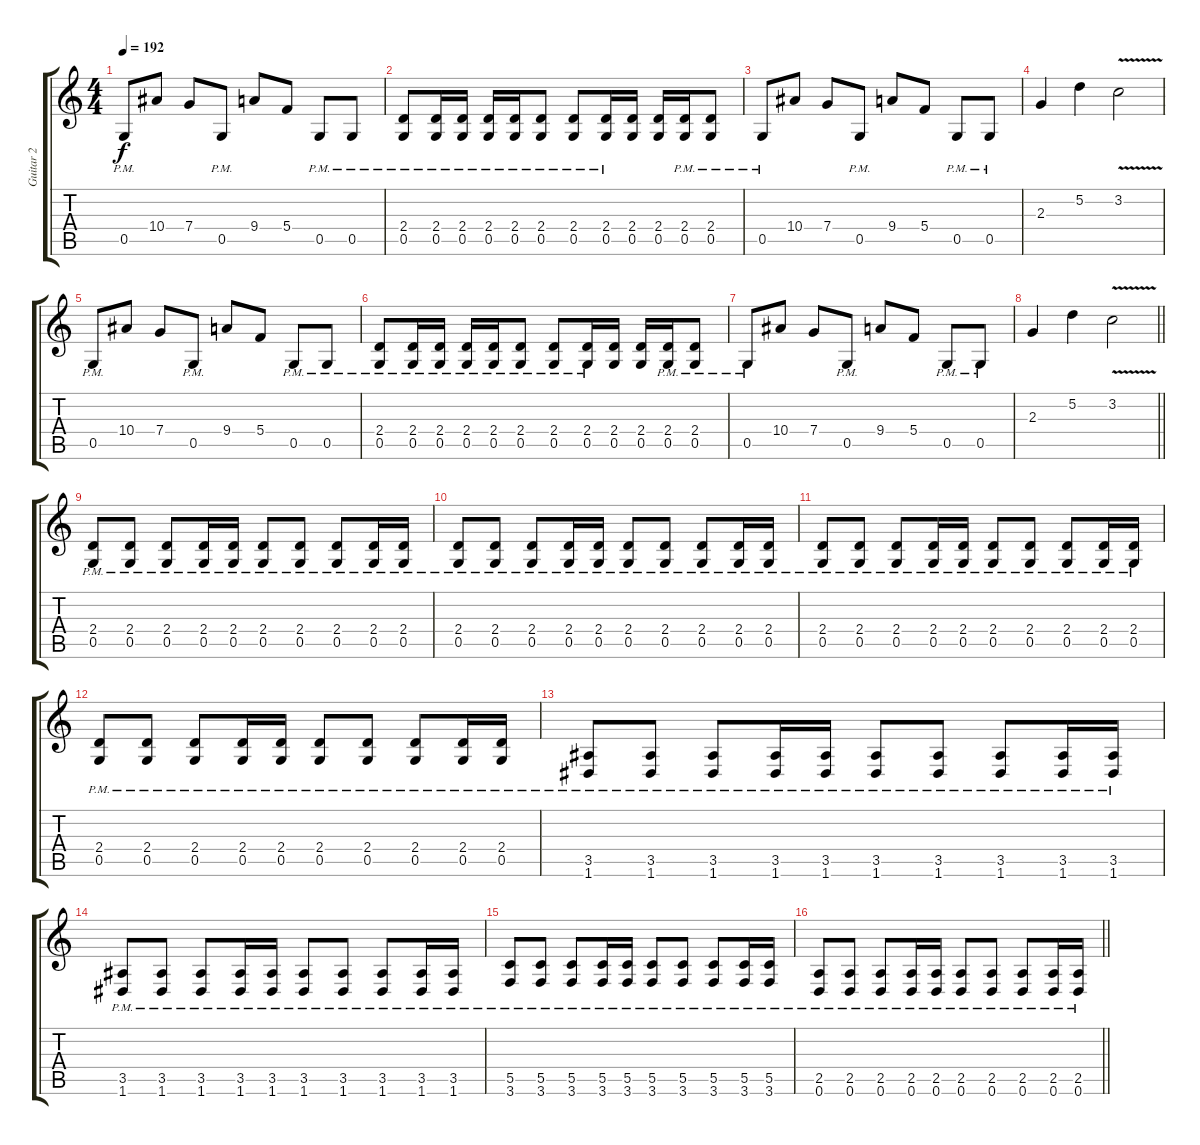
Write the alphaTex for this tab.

\track ("Guitar 2" "Guitar 2") {instrument distortionguitar}
\staff {score tabs}
\tuning (D4 A3 F3 C3 G2 D2) {hide}
\ts (4 4)
\tempo 192
\clef g2
\ks c
0.5{pm}.8{dy f} 10.4.8 7.4.8 0.5{pm}.8 9.4.8 5.4.8 0.5{pm}.8 0.5{pm}.8 |
(2.4{pm} 0.5{pm}).8 (2.4{pm} 0.5{pm}).16 (2.4{pm} 0.5{pm}).16 (2.4{pm} 0.5{pm}).16 (2.4{pm} 0.5{pm}).16 (2.4{pm} 0.5{pm}).8 (2.4{pm} 0.5{pm}).8 (2.4{pm} 0.5{pm}).16 (2.4 0.5).16 (2.4 0.5).16 (2.4{pm} 0.5{pm}).16 (2.4{pm} 0.5{pm}).8 |
0.5{pm}.8 10.4.8 7.4.8 0.5{pm}.8 9.4.8 5.4.8 0.5{pm}.8 0.5{pm}.8 |
2.3.4 5.2.4 3.2{v}.2 |
0.5{pm}.8 10.4.8 7.4.8 0.5{pm}.8 9.4.8 5.4.8 0.5{pm}.8 0.5{pm}.8 |
(2.4{pm} 0.5{pm}).8 (2.4{pm} 0.5{pm}).16 (2.4{pm} 0.5{pm}).16 (2.4{pm} 0.5{pm}).16 (2.4{pm} 0.5{pm}).16 (2.4{pm} 0.5{pm}).8 (2.4{pm} 0.5{pm}).8 (2.4{pm} 0.5{pm}).16 (2.4 0.5).16 (2.4 0.5).16 (2.4{pm} 0.5{pm}).16 (2.4{pm} 0.5{pm}).8 |
0.5{pm}.8 10.4.8 7.4.8 0.5{pm}.8 9.4.8 5.4.8 0.5{pm}.8 0.5{pm}.8 |
\barLineRight lightlight
2.3.4 5.2.4 3.2{v}.2 |
\section ("" "")
(2.4{pm} 0.5{pm}).8 (2.4{pm} 0.5{pm}).8 (2.4{pm} 0.5{pm}).8 (2.4{pm} 0.5{pm}).16 (2.4{pm} 0.5{pm}).16 (2.4{pm} 0.5{pm}).8 (2.4{pm} 0.5{pm}).8 (2.4{pm} 0.5{pm}).8 (2.4{pm} 0.5{pm}).16 (2.4{pm} 0.5{pm}).16 |
(2.4{pm} 0.5{pm}).8 (2.4{pm} 0.5{pm}).8 (2.4{pm} 0.5{pm}).8 (2.4{pm} 0.5{pm}).16 (2.4{pm} 0.5{pm}).16 (2.4{pm} 0.5{pm}).8 (2.4{pm} 0.5{pm}).8 (2.4{pm} 0.5{pm}).8 (2.4{pm} 0.5{pm}).16 (2.4{pm} 0.5{pm}).16 |
(2.4{pm} 0.5{pm}).8 (2.4{pm} 0.5{pm}).8 (2.4{pm} 0.5{pm}).8 (2.4{pm} 0.5{pm}).16 (2.4{pm} 0.5{pm}).16 (2.4{pm} 0.5{pm}).8 (2.4{pm} 0.5{pm}).8 (2.4{pm} 0.5{pm}).8 (2.4{pm} 0.5{pm}).16 (2.4{pm} 0.5{pm}).16 |
(2.4{pm} 0.5{pm}).8 (2.4{pm} 0.5{pm}).8 (2.4{pm} 0.5{pm}).8 (2.4{pm} 0.5{pm}).16 (2.4{pm} 0.5{pm}).16 (2.4{pm} 0.5{pm}).8 (2.4{pm} 0.5{pm}).8 (2.4{pm} 0.5{pm}).8 (2.4{pm} 0.5{pm}).16 (2.4{pm} 0.5{pm}).16 |
(3.5{pm} 1.6{pm}).8 (3.5{pm} 1.6{pm}).8 (3.5{pm} 1.6{pm}).8 (3.5{pm} 1.6{pm}).16 (3.5{pm} 1.6{pm}).16 (3.5{pm} 1.6{pm}).8 (3.5{pm} 1.6{pm}).8 (3.5{pm} 1.6{pm}).8 (3.5{pm} 1.6{pm}).16 (3.5{pm} 1.6{pm}).16 |
(3.5{pm} 1.6{pm}).8 (3.5{pm} 1.6{pm}).8 (3.5{pm} 1.6{pm}).8 (3.5{pm} 1.6{pm}).16 (3.5{pm} 1.6{pm}).16 (3.5{pm} 1.6{pm}).8 (3.5{pm} 1.6{pm}).8 (3.5{pm} 1.6{pm}).8 (3.5{pm} 1.6{pm}).16 (3.5{pm} 1.6{pm}).16 |
(5.5{pm} 3.6{pm}).8 (5.5{pm} 3.6{pm}).8 (5.5{pm} 3.6{pm}).8 (5.5{pm} 3.6{pm}).16 (5.5{pm} 3.6{pm}).16 (5.5{pm} 3.6{pm}).8 (5.5{pm} 3.6{pm}).8 (5.5{pm} 3.6{pm}).8 (5.5{pm} 3.6{pm}).16 (5.5{pm} 3.6{pm}).16 |
\barLineRight lightlight
(2.5{pm} 0.6{pm}).8 (2.5{pm} 0.6{pm}).8 (2.5{pm} 0.6{pm}).8 (2.5{pm} 0.6{pm}).16 (2.5{pm} 0.6{pm}).16 (2.5{pm} 0.6{pm}).8 (2.5{pm} 0.6{pm}).8 (2.5{pm} 0.6{pm}).8 (2.5{pm} 0.6{pm}).16 (2.5{pm} 0.6{pm}).16
